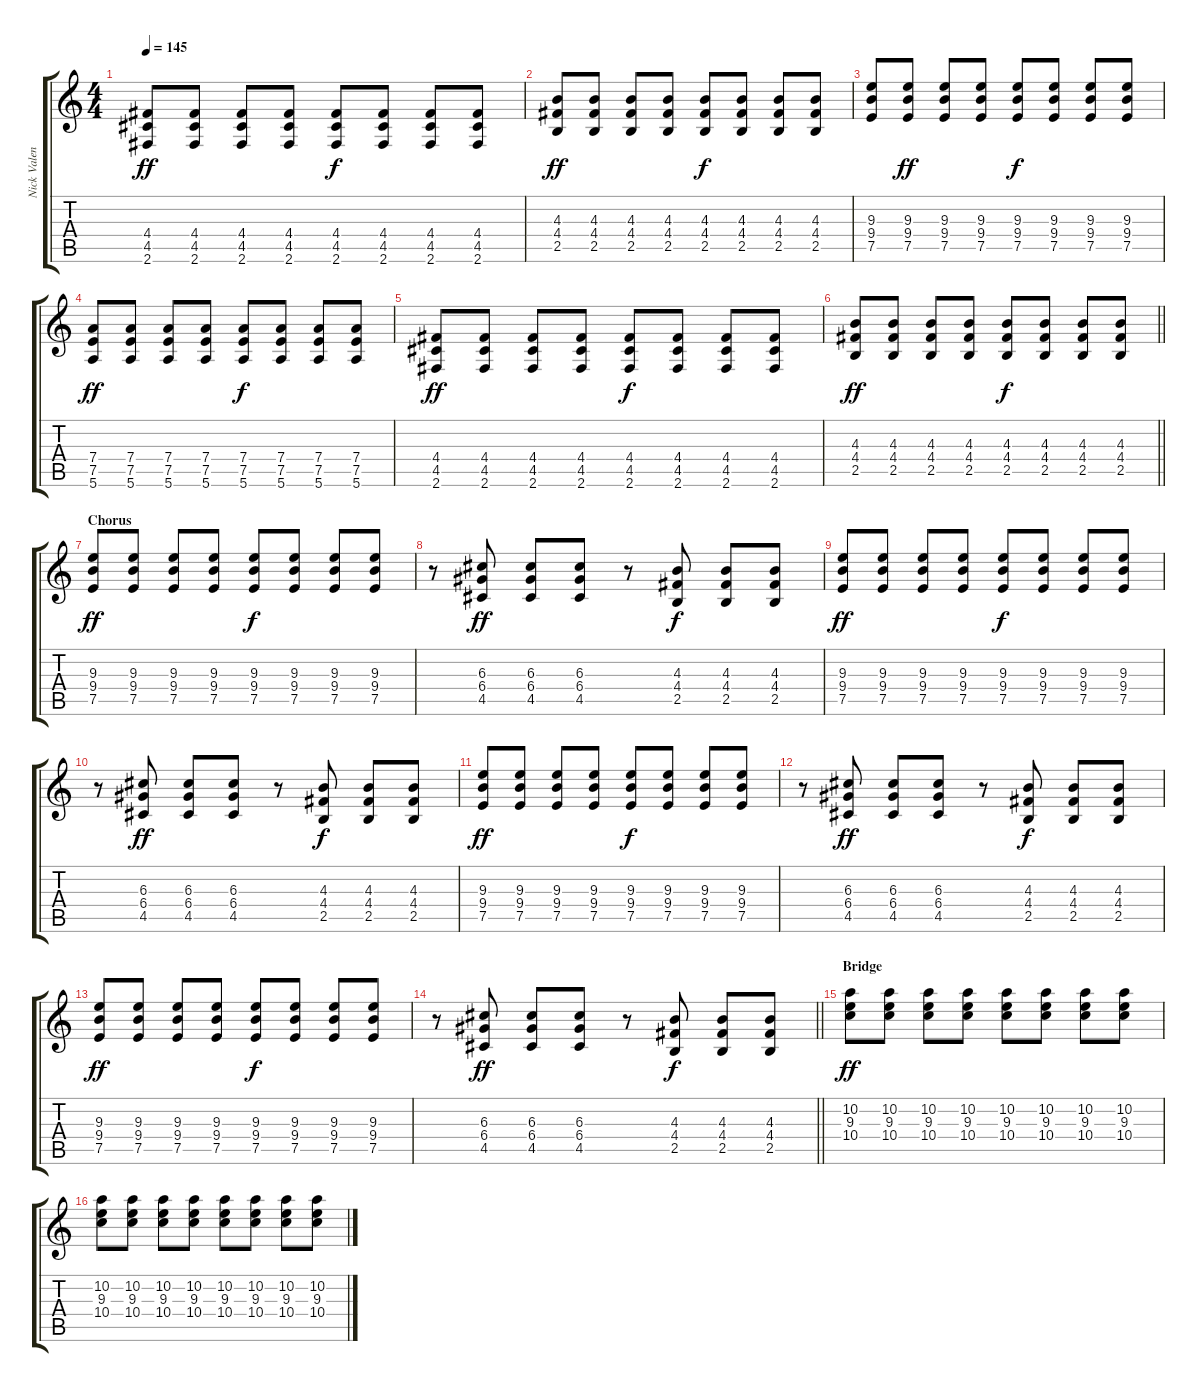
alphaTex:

\track ("Nick Valensi" "Nick Valen") {instrument overdrivenguitar}
\staff {score tabs}
\tuning (E4 B3 G3 D3 A2 E2) {hide}
\ts (4 4)
\tempo 145
\clef g2
\ks c
(4.4 4.5 2.6).8{dy ff} (4.4 4.5 2.6).8 (4.4 4.5 2.6).8 (4.4 4.5 2.6).8 (4.4 4.5 2.6).8{dy f} (4.4 4.5 2.6).8 (4.4 4.5 2.6).8 (4.4 4.5 2.6).8 |
(4.3 4.4 2.5).8{dy ff} (4.3 4.4 2.5).8 (4.3 4.4 2.5).8 (4.3 4.4 2.5).8 (4.3 4.4 2.5).8{dy f} (4.3 4.4 2.5).8 (4.3 4.4 2.5).8 (4.3 4.4 2.5).8 |
(9.3 9.4 7.5).8 (9.3 9.4 7.5).8{dy ff} (9.3 9.4 7.5).8 (9.3 9.4 7.5).8 (9.3 9.4 7.5).8{dy f} (9.3 9.4 7.5).8 (9.3 9.4 7.5).8 (9.3 9.4 7.5).8 |
(7.4 7.5 5.6).8{dy ff} (7.4 7.5 5.6).8 (7.4 7.5 5.6).8 (7.4 7.5 5.6).8 (7.4 7.5 5.6).8{dy f} (7.4 7.5 5.6).8 (7.4 7.5 5.6).8 (7.4 7.5 5.6).8 |
(4.4 4.5 2.6).8{dy ff} (4.4 4.5 2.6).8 (4.4 4.5 2.6).8 (4.4 4.5 2.6).8 (4.4 4.5 2.6).8{dy f} (4.4 4.5 2.6).8 (4.4 4.5 2.6).8 (4.4 4.5 2.6).8 |
\barLineRight lightlight
(4.3 4.4 2.5).8{dy ff} (4.3 4.4 2.5).8 (4.3 4.4 2.5).8 (4.3 4.4 2.5).8 (4.3 4.4 2.5).8{dy f} (4.3 4.4 2.5).8 (4.3 4.4 2.5).8 (4.3 4.4 2.5).8 |
\section ("" "Chorus")
(9.3 9.4 7.5).8{dy ff} (9.3 9.4 7.5).8 (9.3 9.4 7.5).8 (9.3 9.4 7.5).8 (9.3 9.4 7.5).8{dy f} (9.3 9.4 7.5).8 (9.3 9.4 7.5).8 (9.3 9.4 7.5).8 |
r.8 (6.3 6.4 4.5).8{dy ff} (6.3 6.4 4.5).8 (6.3 6.4 4.5).8 r.8 (4.3 4.4 2.5).8{dy f} (4.3 4.4 2.5).8 (4.3 4.4 2.5).8 |
(9.3 9.4 7.5).8{dy ff} (9.3 9.4 7.5).8 (9.3 9.4 7.5).8 (9.3 9.4 7.5).8 (9.3 9.4 7.5).8{dy f} (9.3 9.4 7.5).8 (9.3 9.4 7.5).8 (9.3 9.4 7.5).8 |
r.8 (6.3 6.4 4.5).8{dy ff} (6.3 6.4 4.5).8 (6.3 6.4 4.5).8 r.8 (4.3 4.4 2.5).8{dy f} (4.3 4.4 2.5).8 (4.3 4.4 2.5).8 |
(9.3 9.4 7.5).8{dy ff} (9.3 9.4 7.5).8 (9.3 9.4 7.5).8 (9.3 9.4 7.5).8 (9.3 9.4 7.5).8{dy f} (9.3 9.4 7.5).8 (9.3 9.4 7.5).8 (9.3 9.4 7.5).8 |
r.8 (6.3 6.4 4.5).8{dy ff} (6.3 6.4 4.5).8 (6.3 6.4 4.5).8 r.8 (4.3 4.4 2.5).8{dy f} (4.3 4.4 2.5).8 (4.3 4.4 2.5).8 |
(9.3 9.4 7.5).8{dy ff} (9.3 9.4 7.5).8 (9.3 9.4 7.5).8 (9.3 9.4 7.5).8 (9.3 9.4 7.5).8{dy f} (9.3 9.4 7.5).8 (9.3 9.4 7.5).8 (9.3 9.4 7.5).8 |
\barLineRight lightlight
r.8 (6.3 6.4 4.5).8{dy ff} (6.3 6.4 4.5).8 (6.3 6.4 4.5).8 r.8 (4.3 4.4 2.5).8{dy f} (4.3 4.4 2.5).8 (4.3 4.4 2.5).8 |
\section ("" "Bridge")
(10.2 9.3 10.4).8{dy ff} (10.2 9.3 10.4).8 (10.2 9.3 10.4).8 (10.2 9.3 10.4).8 (10.2 9.3 10.4).8 (10.2 9.3 10.4).8 (10.2 9.3 10.4).8 (10.2 9.3 10.4).8 |
(10.2 9.3 10.4).8 (10.2 9.3 10.4).8 (10.2 9.3 10.4).8 (10.2 9.3 10.4).8 (10.2 9.3 10.4).8 (10.2 9.3 10.4).8 (10.2 9.3 10.4).8 (10.2 9.3 10.4).8
